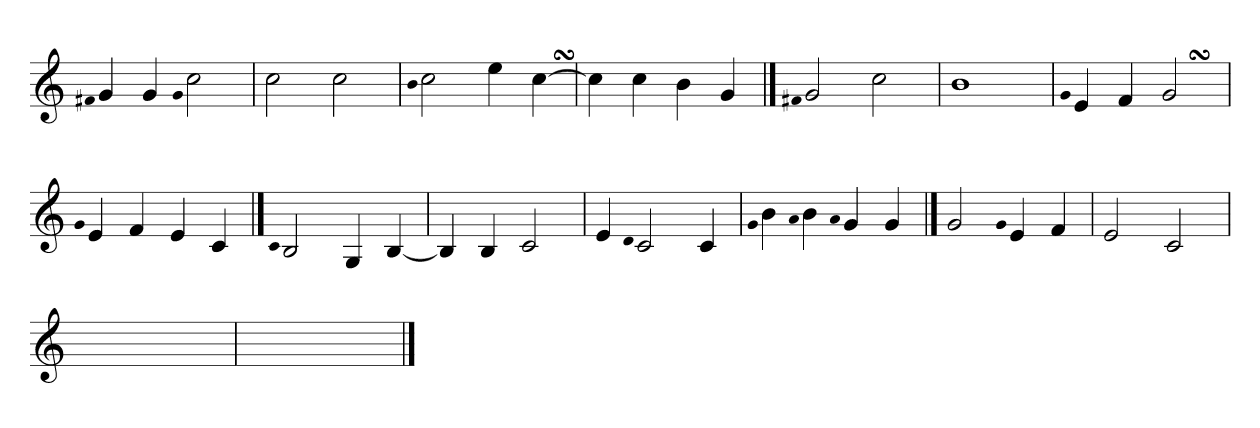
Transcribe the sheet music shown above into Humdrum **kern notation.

**kern
*part1
*staff1
=1
qf#X
4g
4g
qg
2cc
=
2cc
2cc
=
qb
2cc
4ee
[4ccSSs
=
4cc]
4cc
4b
4g
==2
qf#X
2g
2cc
=
1b
=
qg
4e
4f
2gSSS
=
qg
4e
4f
4e
4c
==3
qc
2B
4G
[4B
=
4B]
4B
2c
=
4e
qd
2c
4c
=
qg
4b
qa
4b
qa
4g
4g
==4
2g
qg
4e
4f
=
2e
2c
=
4ryy
4ryy
4ryy
4ryy
=
4ryy
4ryy
4ryy
4ryy
==
*-
